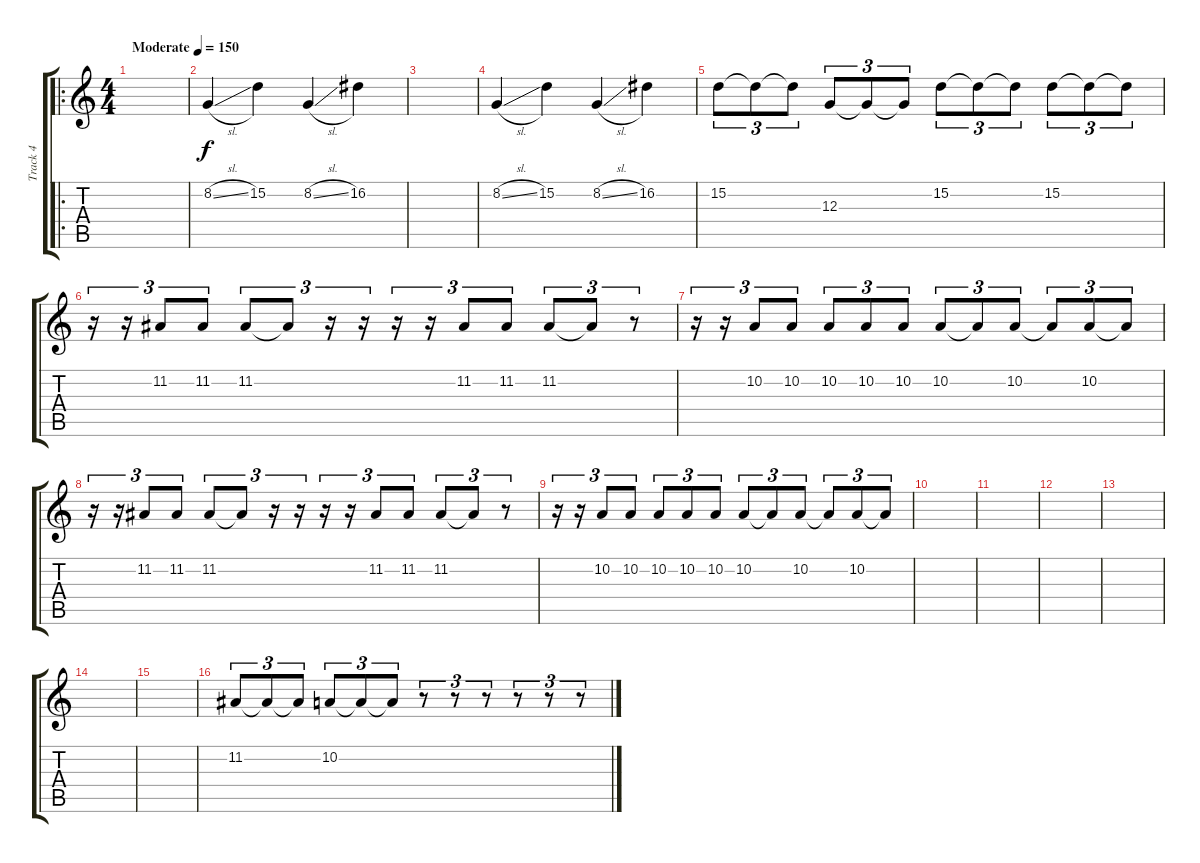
\track ("Track 4" "Track 4") {instrument lead2sawtooth}
\staff {score tabs}
\tuning (E4 B3 G3 D3 A2 E2) {hide}
\ro
\ts (4 4)
\tempo (150 "Moderate")
\clef g2
\ks c
|
8.2{sl}.4 15.2.4 8.2{sl}.4 16.2.4 |
|
8.2{sl}.4 15.2.4 8.2{sl}.4 16.2.4 |
15.2.8{tu (3 2)} 15.2{t}.8{tu (3 2)} 15.2{t}.8{tu (3 2)} 12.3.8{tu (3 2)} 12.3{t}.8{tu (3 2)} 12.3{t}.8{tu (3 2)} 15.2.8{tu (3 2)} 15.2{t}.8{tu (3 2)} 15.2{t}.8{tu (3 2)} 15.2.8{tu (3 2)} 15.2{t}.8{tu (3 2)} 15.2{t}.8{tu (3 2)} |
r.16{tu (3 2)} r.16{tu (3 2)} 11.2.8{tu (3 2)} 11.2.8{tu (3 2)} 11.2.8{tu (3 2)} 11.2{t}.8{tu (3 2)} r.16{tu (3 2)} r.16{tu (3 2)} r.16{tu (3 2)} r.16{tu (3 2)} 11.2.8{tu (3 2)} 11.2.8{tu (3 2)} 11.2.8{tu (3 2)} 11.2{t}.8{tu (3 2)} r.8{tu (3 2)} |
r.16{tu (3 2)} r.16{tu (3 2)} 10.2.8{tu (3 2)} 10.2.8{tu (3 2)} 10.2.8{tu (3 2)} 10.2.8{tu (3 2)} 10.2.8{tu (3 2)} 10.2.8{tu (3 2)} 10.2{t}.8{tu (3 2)} 10.2.8{tu (3 2)} 10.2{t}.8{tu (3 2)} 10.2.8{tu (3 2)} 10.2{t}.8{tu (3 2)} |
r.16{tu (3 2)} r.16{tu (3 2)} 11.2.8{tu (3 2)} 11.2.8{tu (3 2)} 11.2.8{tu (3 2)} 11.2{t}.8{tu (3 2)} r.16{tu (3 2)} r.16{tu (3 2)} r.16{tu (3 2)} r.16{tu (3 2)} 11.2.8{tu (3 2)} 11.2.8{tu (3 2)} 11.2.8{tu (3 2)} 11.2{t}.8{tu (3 2)} r.8{tu (3 2)} |
r.16{tu (3 2)} r.16{tu (3 2)} 10.2.8{tu (3 2)} 10.2.8{tu (3 2)} 10.2.8{tu (3 2)} 10.2.8{tu (3 2)} 10.2.8{tu (3 2)} 10.2.8{tu (3 2)} 10.2{t}.8{tu (3 2)} 10.2.8{tu (3 2)} 10.2{t}.8{tu (3 2)} 10.2.8{tu (3 2)} 10.2{t}.8{tu (3 2)} |
|
|
|
|
|
|
11.2.8{tu (3 2)} 11.2{t}.8{tu (3 2)} 11.2{t}.8{tu (3 2)} 10.2.8{tu (3 2)} 10.2{t}.8{tu (3 2)} 10.2{t}.8{tu (3 2)} r.8{tu (3 2)} r.8{tu (3 2)} r.8{tu (3 2)} r.8{tu (3 2)} r.8{tu (3 2)} r.8{tu (3 2)}
